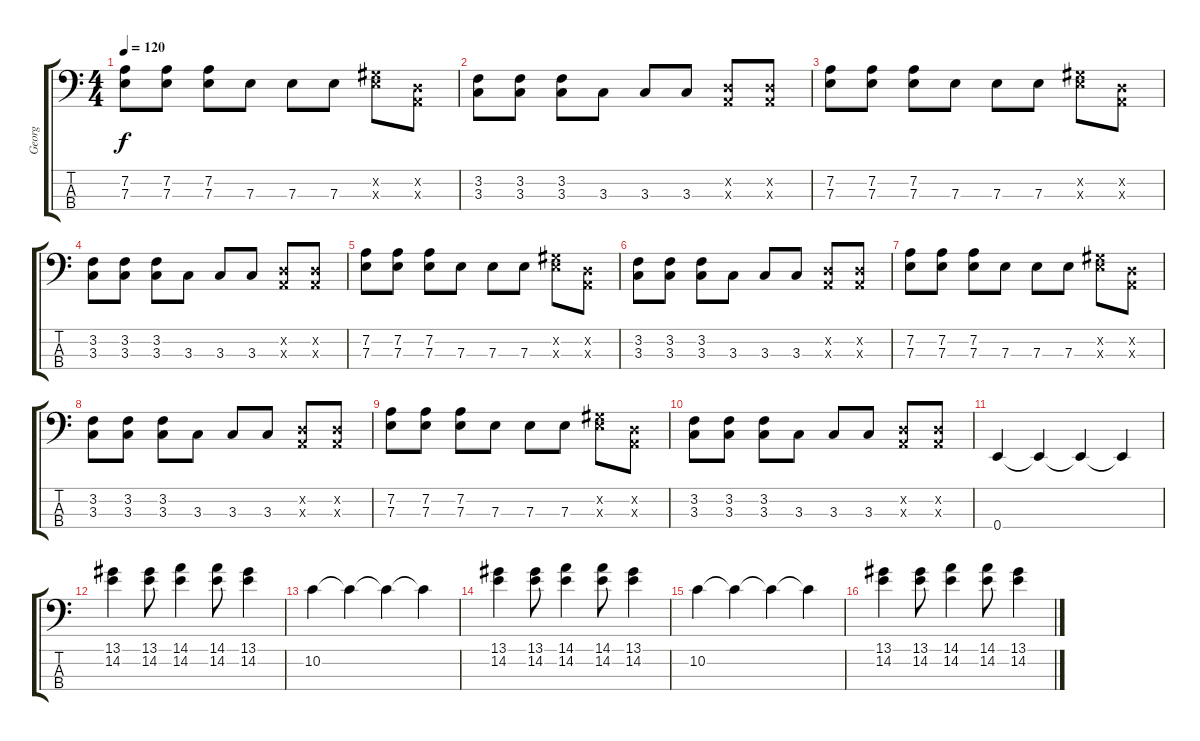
\track ("Georg" "Georg") {instrument electricbasspick}
\staff {score tabs}
\tuning (G2 D2 A1 E1) {hide}
\ts (4 4)
\tempo 120
\clef f4
\ks c
(7.2 7.3).8{dy f} (7.2 7.3).8 (7.2 7.3).8 7.3.8 7.3.8 7.3.8 (6.2{x} 7.3{x}).8 (0.2{x} 0.3{x}).8 |
(3.2 3.3).8 (3.2 3.3).8 (3.2 3.3).8 3.3.8 3.3.8 3.3.8 (0.2{x} 0.3{x}).8 (0.2{x} 0.3{x}).8 |
(7.2 7.3).8 (7.2 7.3).8 (7.2 7.3).8 7.3.8 7.3.8 7.3.8 (6.2{x} 7.3{x}).8 (0.2{x} 0.3{x}).8 |
(3.2 3.3).8 (3.2 3.3).8 (3.2 3.3).8 3.3.8 3.3.8 3.3.8 (0.2{x} 0.3{x}).8 (0.2{x} 0.3{x}).8 |
(7.2 7.3).8 (7.2 7.3).8 (7.2 7.3).8 7.3.8 7.3.8 7.3.8 (6.2{x} 7.3{x}).8 (0.2{x} 0.3{x}).8 |
(3.2 3.3).8 (3.2 3.3).8 (3.2 3.3).8 3.3.8 3.3.8 3.3.8 (0.2{x} 0.3{x}).8 (0.2{x} 0.3{x}).8 |
(7.2 7.3).8 (7.2 7.3).8 (7.2 7.3).8 7.3.8 7.3.8 7.3.8 (6.2{x} 7.3{x}).8 (0.2{x} 0.3{x}).8 |
(3.2 3.3).8 (3.2 3.3).8 (3.2 3.3).8 3.3.8 3.3.8 3.3.8 (0.2{x} 0.3{x}).8 (0.2{x} 0.3{x}).8 |
(7.2 7.3).8 (7.2 7.3).8 (7.2 7.3).8 7.3.8 7.3.8 7.3.8 (6.2{x} 7.3{x}).8 (0.2{x} 0.3{x}).8 |
(3.2 3.3).8 (3.2 3.3).8 (3.2 3.3).8 3.3.8 3.3.8 3.3.8 (0.2{x} 0.3{x}).8 (0.2{x} 0.3{x}).8 |
0.4.4 0.4{t}.4 0.4{t}.4 0.4{t}.4 |
(13.1 14.2).4 (13.1 14.2).8 (14.1 14.2).4 (14.1 14.2).8 (13.1 14.2).4 |
10.2.4 10.2{t}.4 10.2{t}.4 10.2{t}.4 |
(13.1 14.2).4 (13.1 14.2).8 (14.1 14.2).4 (14.1 14.2).8 (13.1 14.2).4 |
10.2.4 10.2{t}.4 10.2{t}.4 10.2{t}.4 |
(13.1 14.2).4 (13.1 14.2).8 (14.1 14.2).4 (14.1 14.2).8 (13.1 14.2).4
